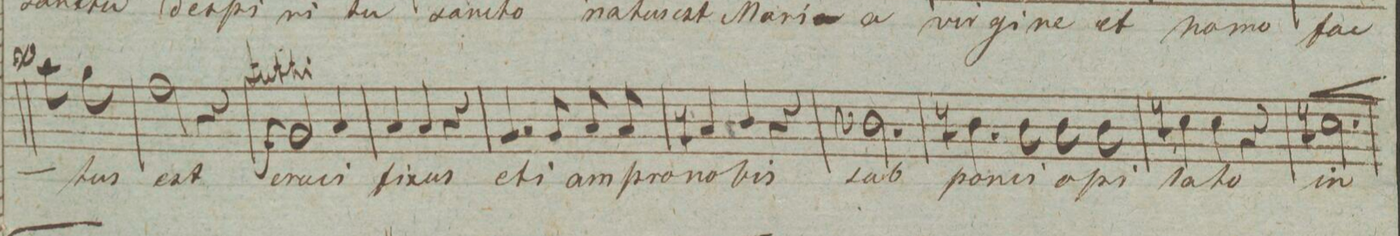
**kern	**text	**dynam
*I"Tenore.	*	*
*clefC4	*	*
*k[b-]	*	*
*met(c|)	*	*
*M3/4	*	*
8g\	.	.
8f\	-tus	.
=96	=96	=96
2e\	est	.
4r	.	.
=97	=97	=97
2F/	cru-	f
4G/	-ci-	.
=98	=98	=98
4G/	-fi-	.
4G/	-xus	.
4r	.	.
=99	=99	=99
4.F/	e-	.
8F/	-ti-	.
8G/	-am	.
8G/	pro	.
=100	=100	=100
4Gn/	no-	.
4A/	-bis	.
4r	.	.
=101	=101	=101
2.A-X\	sub	.
=102	=102	=102
4.An\	pon-	.
8A\	-ci-	.
8A\	-o	.
8A\	pi	.
=103	=103	=103
4Bn\	la-	.
4B\	-to	.
4r	.	.
=104	=104	=104
2.Bn\	in	<
=105	=105	=105
*-	*-	*-
